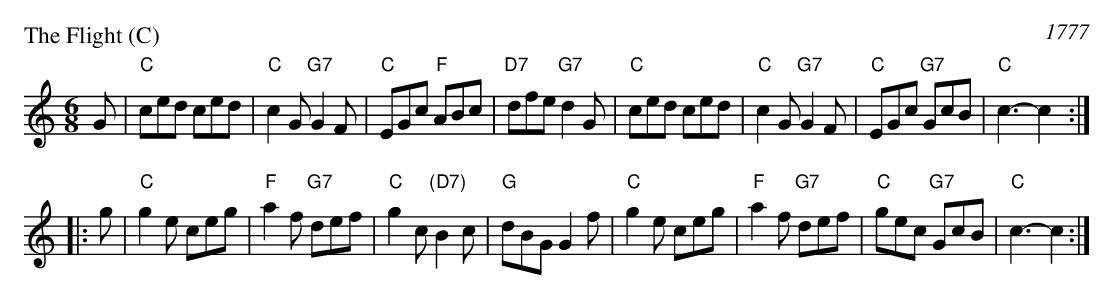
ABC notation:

X:1
P: The Flight (C)
O: 1777
M: 6/8
L: 1/8
K: C
  G \
| "C"ced ced | "C"c2G "G7"G2F | "C"EGc "F"ABc | "D7"dfe "G7"d2G \
| "C"ced ced | "C"c2G "G7"G2F | "C"EGc "G7"GcB | "C"c3- c2 :|
|: g \
| "C"g2e ceg | "F"a2f "G7"def | "C"g2c "(D7)"B2c | "G"dBG G2f \
| "C"g2e ceg | "F"a2f "G7"def | "C"gec "G7"GcB | "C"c3- c2 :|
